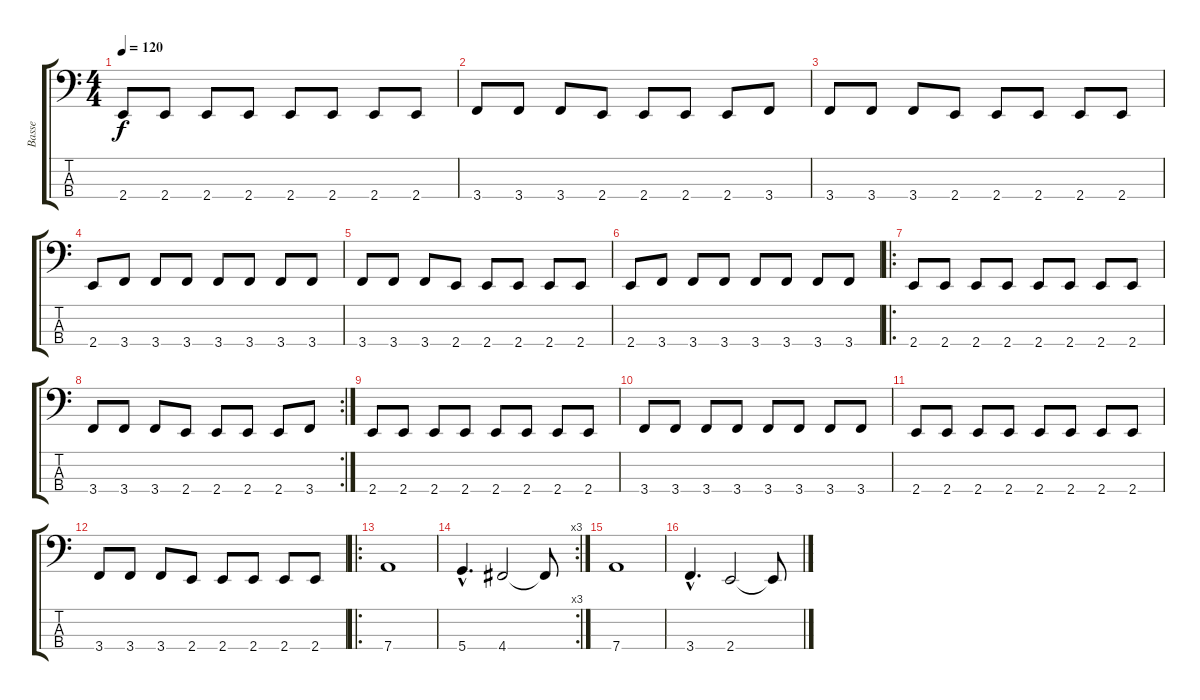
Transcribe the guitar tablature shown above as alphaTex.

\track ("Basse" "Basse") {instrument electricbassfinger}
\staff {score tabs}
\tuning (G2 D2 A1 D1) {hide}
\ts (4 4)
\tempo 120
\clef f4
\ks c
2.4.8{dy f} 2.4.8 2.4.8 2.4.8 2.4.8 2.4.8 2.4.8 2.4.8 |
3.4.8 3.4.8 3.4.8 2.4.8 2.4.8 2.4.8 2.4.8 3.4.8 |
3.4.8 3.4.8 3.4.8 2.4.8 2.4.8 2.4.8 2.4.8 2.4.8 |
2.4.8 3.4.8 3.4.8 3.4.8 3.4.8 3.4.8 3.4.8 3.4.8 |
3.4.8 3.4.8 3.4.8 2.4.8 2.4.8 2.4.8 2.4.8 2.4.8 |
2.4.8 3.4.8 3.4.8 3.4.8 3.4.8 3.4.8 3.4.8 3.4.8 |
\ro
2.4.8 2.4.8 2.4.8 2.4.8 2.4.8 2.4.8 2.4.8 2.4.8 |
\rc 2
3.4.8 3.4.8 3.4.8 2.4.8 2.4.8 2.4.8 2.4.8 3.4.8 |
2.4.8 2.4.8 2.4.8 2.4.8 2.4.8 2.4.8 2.4.8 2.4.8 |
3.4.8 3.4.8 3.4.8 3.4.8 3.4.8 3.4.8 3.4.8 3.4.8 |
2.4.8 2.4.8 2.4.8 2.4.8 2.4.8 2.4.8 2.4.8 2.4.8 |
3.4.8 3.4.8 3.4.8 2.4.8 2.4.8 2.4.8 2.4.8 2.4.8 |
\ro
7.4.1 |
\rc 3
5.4{hac}.4{d} 4.4.2 4.4{t}.8 |
7.4.1 |
3.4{hac}.4{d} 2.4.2 2.4{t}.8
